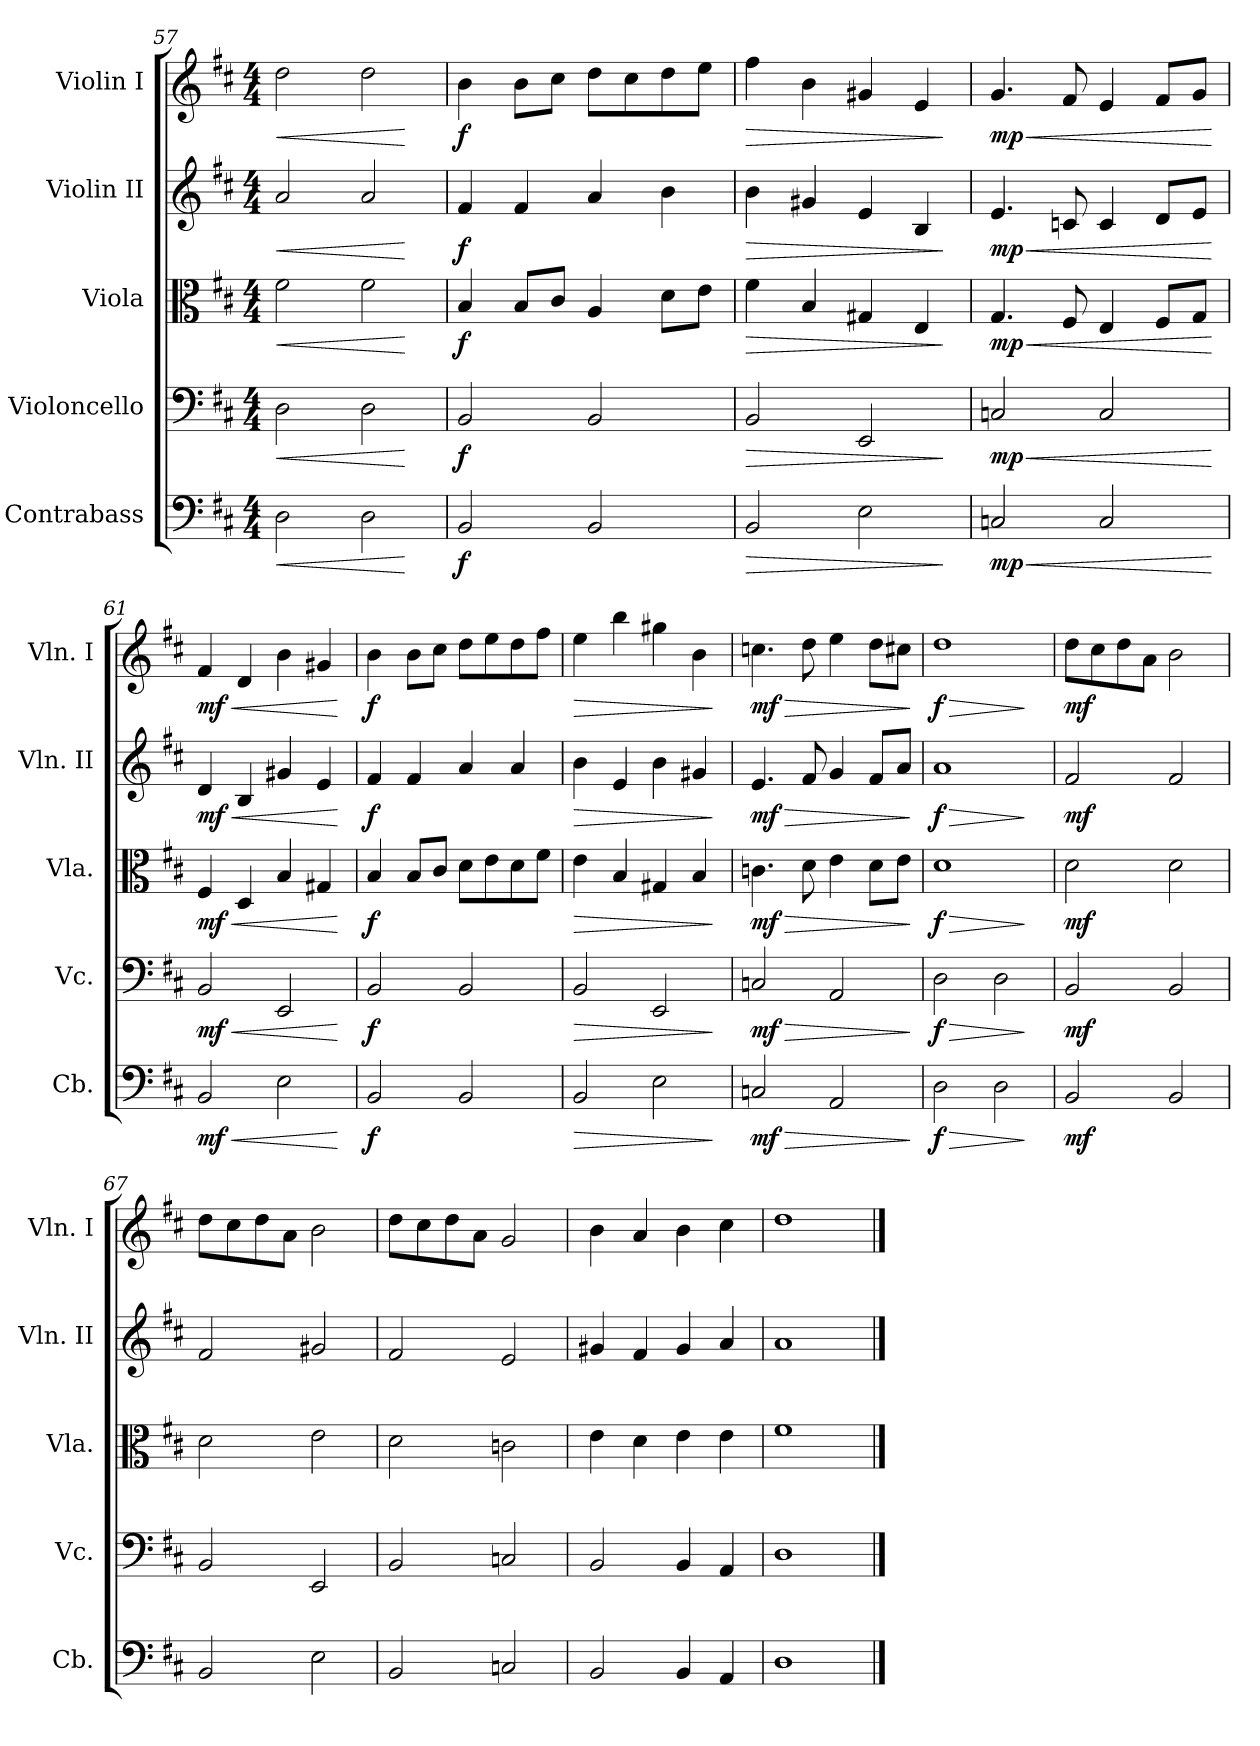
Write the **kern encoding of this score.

**kern	**dynam	**kern	**dynam	**kern	**dynam	**kern	**dynam	**kern	**dynam
*part5	*part5	*part4	*part4	*part3	*part3	*part2	*part2	*part1	*part1
*staff5	*staff5	*staff4	*staff4	*staff3	*staff3	*staff2	*staff2	*staff1	*staff1
*I"Contrabass	*	*I"Violoncello	*	*I"Viola	*	*I"Violin II	*	*I"Violin I	*
*I'Cb.	*	*I'Vc.	*	*I'Vla.	*	*I'Vln. II	*	*I'Vln. I	*
!!LO:PB:g=z
*clefF4	*	*clefF4	*	*clefC3	*	*clefG2	*	*clefG2	*
*ITrd7c12	*	*	*	*	*	*	*	*	*
*k[f#c#]	*	*k[f#c#]	*	*k[f#c#]	*	*k[f#c#]	*	*k[f#c#]	*
*M4/4	*	*M4/4	*	*M4/4	*	*M4/4	*	*M4/4	*
=57	=57	=57	=57	=57	=57	=57	=57	=57	=57
!	!LO:HP:b	!	!LO:HP:b	!	!LO:HP:b	!	!LO:HP:b	!	!LO:HP:b
2DD\	<	2D\	<	2f#\	<	2a/	<	2dd\	<
2DD\	.	2D\	.	2f#\	.	2a/	.	2dd\	.
.	[	.	[	.	[	.	[	.	[
=58	=58	=58	=58	=58	=58	=58	=58	=58	=58
!	!LO:DY:b	!	!LO:DY:b	!	!LO:DY:b	!	!LO:DY:b	!	!LO:DY:b
2BBB/	f	2BB/	f	4B/	f	4f#/	f	4b\	f
.	.	.	.	8B/L	.	4f#/	.	8b\L	.
.	.	.	.	8c#/J	.	.	.	8cc#\J	.
2BBB/	.	2BB/	.	4A/	.	4a/	.	8dd\L	.
.	.	.	.	.	.	.	.	8cc#\	.
.	.	.	.	8d\L	.	4b\	.	8dd\	.
.	.	.	.	8e\J	.	.	.	8ee\J	.
=59	=59	=59	=59	=59	=59	=59	=59	=59	=59
!	!LO:HP:b	!	!LO:HP:b	!	!LO:HP:b	!	!LO:HP:b	!	!LO:HP:b
2BBB/	>	2BB/	>	4f#\	>	4b\	>	4ff#\	>
.	.	.	.	4B/	.	4g#X/	.	4b\	.
2EE\	.	2EE/	.	4G#X/	.	4e/	.	4g#X/	.
.	.	.	.	4E/	.	4B/	.	4e/	.
.	]	.	]	.	]	.	]	.	]
=60	=60	=60	=60	=60	=60	=60	=60	=60	=60
!	!LO:HP:b	!	!LO:HP:b	!	!LO:HP:b	!	!LO:HP:b	!	!LO:HP:b
!	!LO:DY:n=1:b	!	!LO:DY:n=1:b	!	!LO:DY:n=1:b	!	!LO:DY:n=1:b	!	!LO:DY:n=1:b
2CCn/	< mp	2Cn/	< mp	4.G/	< mp	4.e/	< mp	4.g/	< mp
.	.	.	.	8F#/	.	8cn/	.	8f#/	.
2CC/	.	2C/	.	4E/	.	4c/	.	4e/	.
.	.	.	.	8F#/L	.	8d/L	.	8f#/L	.
.	.	.	.	8G/J	.	8e/J	.	8g/J	.
.	[	.	[	.	[	.	[	.	[
=61	=61	=61	=61	=61	=61	=61	=61	=61	=61
!	!LO:HP:b	!	!LO:HP:b	!	!LO:HP:b	!	!LO:HP:b	!	!LO:HP:b
!	!LO:DY:n=1:b	!	!LO:DY:n=1:b	!	!LO:DY:n=1:b	!	!LO:DY:n=1:b	!	!LO:DY:n=1:b
2BBB/	< mf	2BB/	< mf	4F#/	< mf	4d/	< mf	4f#/	< mf
.	.	.	.	4D/	.	4B/	.	4d/	.
2EE\	.	2EE/	.	4B/	.	4g#X/	.	4b\	.
.	.	.	.	4G#X/	.	4e/	.	4g#X/	.
.	[	.	[	.	[	.	[	.	[
=62	=62	=62	=62	=62	=62	=62	=62	=62	=62
!	!LO:DY:b	!	!LO:DY:b	!	!LO:DY:b	!	!LO:DY:b	!	!LO:DY:b
2BBB/	f	2BB/	f	4B/	f	4f#/	f	4b\	f
.	.	.	.	8B/L	.	4f#/	.	8b\L	.
.	.	.	.	8c#/J	.	.	.	8cc#\J	.
2BBB/	.	2BB/	.	8d\L	.	4a/	.	8dd\L	.
.	.	.	.	8e\	.	.	.	8ee\	.
.	.	.	.	8d\	.	4a/	.	8dd\	.
.	.	.	.	8f#\J	.	.	.	8ff#\J	.
=63	=63	=63	=63	=63	=63	=63	=63	=63	=63
!	!LO:HP:b	!	!LO:HP:b	!	!LO:HP:b	!	!LO:HP:b	!	!LO:HP:b
2BBB/	>	2BB/	>	4e\	>	4b\	>	4ee\	>
.	.	.	.	4B/	.	4e/	.	4bb\	.
2EE\	.	2EE/	.	4G#X/	.	4b\	.	4gg#X\	.
.	.	.	.	4B/	.	4g#X/	.	4b\	.
.	]	.	]	.	]	.	]	.	]
!!LO:LB:g=z
=64	=64	=64	=64	=64	=64	=64	=64	=64	=64
!	!LO:HP:b	!	!LO:HP:b	!	!LO:HP:b	!	!LO:HP:b	!	!LO:HP:b
!	!LO:DY:n=1:b	!	!LO:DY:n=1:b	!	!LO:DY:n=1:b	!	!LO:DY:n=1:b	!	!LO:DY:n=1:b
2CCn/	> mf	2Cn/	> mf	4.cn\	> mf	4.e/	> mf	4.ccn\	> mf
.	.	.	.	8d\	.	8f#/	.	8dd\	.
2AAA/	.	2AA/	.	4e\	.	4g/	.	4ee\	.
.	.	.	.	8d\L	.	8f#/L	.	8dd\L	.
.	.	.	.	8e\J	.	8a/J	.	8cc#X\J	.
.	]	.	]	.	]	.	]	.	]
=65	=65	=65	=65	=65	=65	=65	=65	=65	=65
!	!LO:HP:b	!	!LO:HP:b	!	!LO:HP:b	!	!LO:HP:b	!	!LO:HP:b
!	!LO:DY:n=1:b	!	!LO:DY:n=1:b	!	!LO:DY:n=1:b	!	!LO:DY:n=1:b	!	!LO:DY:n=1:b
2DD\	> f	2D\	> f	1d	> f	1a	> f	1dd	> f
2DD\	.	2D\	.	.	.	.	.	.	.
.	]	.	]	.	]	.	]	.	]
=66	=66	=66	=66	=66	=66	=66	=66	=66	=66
!	!LO:DY:b	!	!LO:DY:b	!	!LO:DY:b	!	!LO:DY:b	!	!LO:DY:b
2BBB/	mf	2BB/	mf	2d\	mf	2f#/	mf	8dd\L	mf
.	.	.	.	.	.	.	.	8cc#\	.
.	.	.	.	.	.	.	.	8dd\	.
.	.	.	.	.	.	.	.	8a\J	.
2BBB/	.	2BB/	.	2d\	.	2f#/	.	2b\	.
=67	=67	=67	=67	=67	=67	=67	=67	=67	=67
2BBB/	.	2BB/	.	2d\	.	2f#/	.	8dd\L	.
.	.	.	.	.	.	.	.	8cc#\	.
.	.	.	.	.	.	.	.	8dd\	.
.	.	.	.	.	.	.	.	8a\J	.
2EE\	.	2EE/	.	2e\	.	2g#X/	.	2b\	.
=68	=68	=68	=68	=68	=68	=68	=68	=68	=68
2BBB/	.	2BB/	.	2d\	.	2f#/	.	8dd\L	.
.	.	.	.	.	.	.	.	8cc#\	.
.	.	.	.	.	.	.	.	8dd\	.
.	.	.	.	.	.	.	.	8a\J	.
2CCn/	.	2Cn/	.	2cn\	.	2e/	.	2g/	.
=69	=69	=69	=69	=69	=69	=69	=69	=69	=69
2BBB/	.	2BB/	.	4e\	.	4g#X/	.	4b\	.
.	.	.	.	4d\	.	4f#/	.	4a/	.
4BBB/	.	4BB/	.	4e\	.	4g#/	.	4b\	.
4AAA/	.	4AA/	.	4e\	.	4a/	.	4cc#\	.
=70	=70	=70	=70	=70	=70	=70	=70	=70	=70
1DD	.	1D	.	1f#	.	1a	.	1dd	.
==	==	==	==	==	==	==	==	==	==
*-	*-	*-	*-	*-	*-	*-	*-	*-	*-
